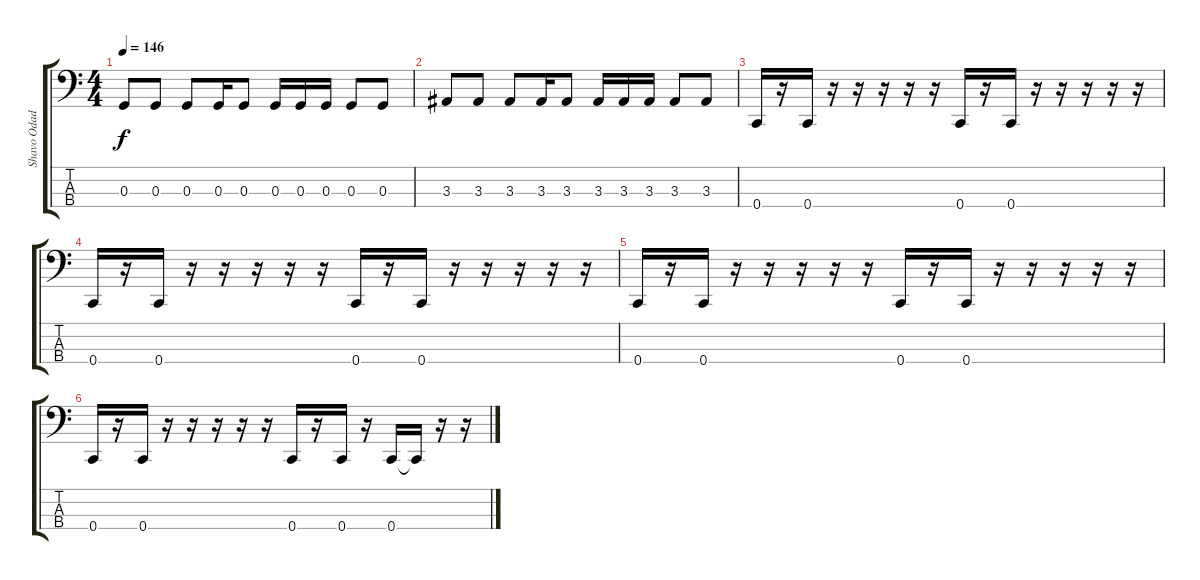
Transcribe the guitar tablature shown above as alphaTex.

\track ("Shavo Odadjian" "Shavo Odad") {instrument electricbasspick}
\staff {score tabs}
\tuning (F2 C2 G1 C1) {hide}
\ts (4 4)
\tempo 146
\clef f4
\ks c
0.3.8{dy f} 0.3.8 0.3.8 0.3.16 0.3.8 0.3.16 0.3.16 0.3.16 0.3.8 0.3.8 |
3.3.8 3.3.8 3.3.8 3.3.16 3.3.8 3.3.16 3.3.16 3.3.16 3.3.8 3.3.8 |
0.4.16 r.16 0.4.16 r.16 r.16 r.16 r.16 r.16 0.4.16 r.16 0.4.16 r.16 r.16 r.16 r.16 r.16 |
0.4.16 r.16 0.4.16 r.16 r.16 r.16 r.16 r.16 0.4.16 r.16 0.4.16 r.16 r.16 r.16 r.16 r.16 |
0.4.16 r.16 0.4.16 r.16 r.16 r.16 r.16 r.16 0.4.16 r.16 0.4.16 r.16 r.16 r.16 r.16 r.16 |
0.4.16 r.16 0.4.16 r.16 r.16 r.16 r.16 r.16 0.4.16 r.16 0.4.16 r.16 0.4.16 0.4{t}.16 r.16 r.16
